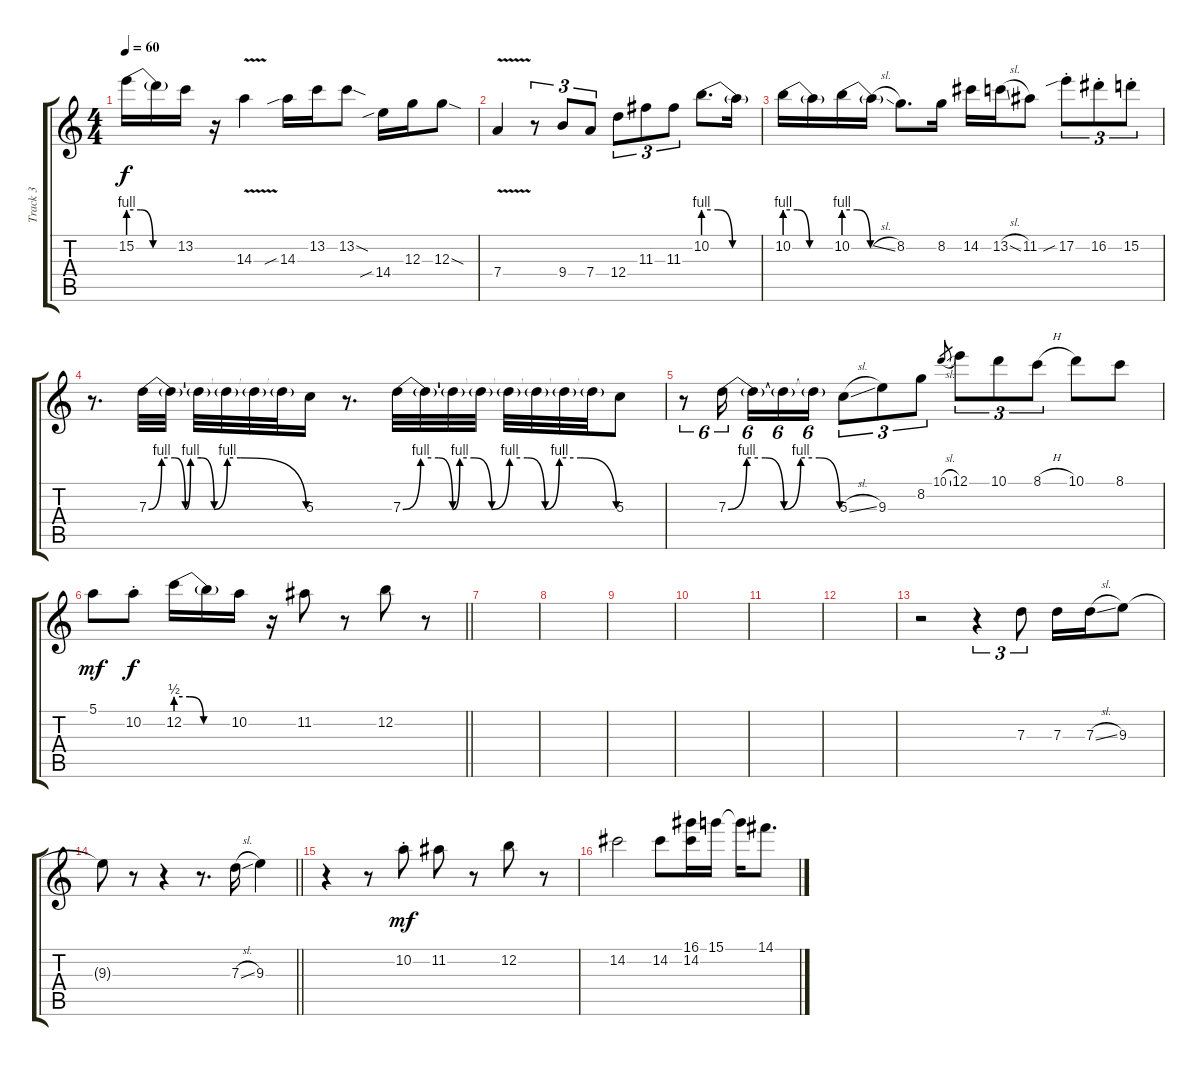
\track ("Track 3" "Track 3") {instrument electricguitarjazz}
\staff {score tabs}
\tuning (E4 B3 G3 D3 A2 E2) {hide}
\ts (4 4)
\tempo 60
\clef g2
\ks c
15.2{be (custom 0 4 15 4 30 0 60 0)}.16{dy f} 15.2{t}.16 13.2.16 r.16 14.3{v}.4 14.3{sib}.16 13.2.16 13.2{sod}.8 14.4{sib}.16 12.3.16 12.3{sod}.8 |
7.4{v}.4 r.8{tu (3 2)} 9.4.8{tu (3 2)} 7.4.8{tu (3 2)} 12.4.8{tu (3 2)} 11.3.8{tu (3 2)} 11.3.8{tu (3 2)} 10.2{be (custom 0 4 15 4 30 0 60 0)}.8{d} 10.2{t}.16 |
10.2{be (custom 0 4 15 4 30 0 60 0)}.16 10.2{t}.16 10.2{be (custom 0 4 15 4 30 0 60 0)}.16 10.2{sl t}.16 8.2.8{d} 8.2.16 14.2.16 13.2{sl}.16 11.2.8 17.2{sib st}.8{tu (3 2)} 16.2{st}.8{tu (3 2)} 15.2{st}.8{tu (3 2)} |
r.8{d} 7.3{be (custom 0 0 5 4 10 4 14 0 16 4 20 4 25 0 30 4 35 4 60 0)}.32 7.3{t}.32 7.3{t}.32 7.3{t}.32 7.3{t}.32 7.3{t}.32 5.3.16 r.8{d} 7.3{be (custom 0 0 5 4 10 4 14 0 16 4 20 4 25 0 30 4 35 4 40 0 44 4 50 4 60 0)}.32 7.3{t}.32 7.3{t}.32 7.3{t}.32 7.3{t}.32 7.3{t}.32 7.3{t}.32 7.3{t}.32 5.3.8 |
r.8{tu (6 4)} 7.3{be (custom 0 0 10 4 20 4 30 0 39 4 49 4 60 0)}.16{tu (6 4) beam splitsecondary} 7.3{t}.16{tu (6 4)} 7.3{t}.16{tu (6 4)} 7.3{t}.16{tu (6 4)} 5.3{sl}.8{tu (3 2)} 9.3.8{tu (3 2)} 8.2.8{tu (3 2)} 10.1{sl}.8{gr} 12.1.8{tu (3 2)} 10.1.8{tu (3 2)} 8.1{h}.8{tu (3 2)} 10.1.8 8.1.8 |
\barLineRight lightlight
5.1.8{dy mf} 10.2{st}.8{dy f} 12.2{be (custom 0 2 15 2 30 0 60 0)}.16 12.2{t}.16 10.2.16 r.16 11.2.8 r.8 12.2.8 r.8 |
|
|
|
|
|
|
r.2 r.4{tu (3 2)} 7.3.8{tu (3 2)} 7.3.16 7.3{sl}.16 9.3.8 |
\barLineRight lightlight
9.3{t}.8 r.8 r.4 r.8{d} 7.3{sl}.16 9.3.4 |
r.4 r.8 10.2{st}.8{dy mf} 11.2.8 r.8 12.2.8 r.8 |
14.2.2 14.2.8 (16.1 14.2).16 15.1.16 15.1{t}.16 14.1.8{d}
